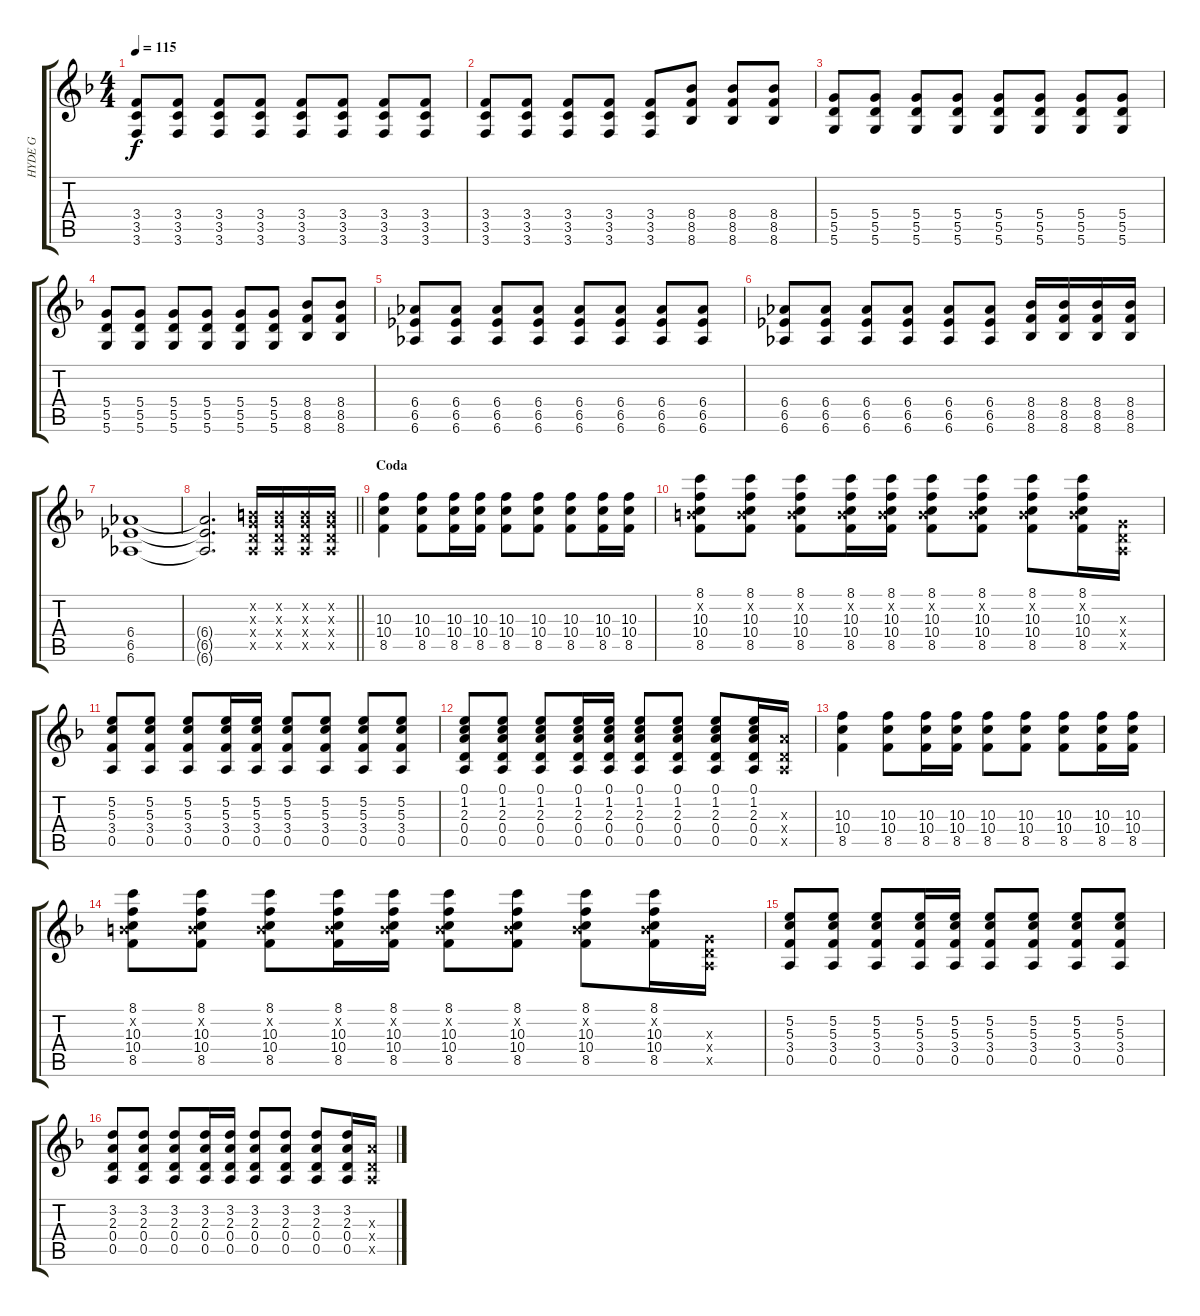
\track ("HYDE G" "HYDE G") {instrument overdrivenguitar}
\staff {score tabs}
\tuning (E4 B3 G3 D3 A2 D2) {hide}
\ts (4 4)
\tempo 115
\clef g2
\ks f
(3.4 3.5 3.6).8{dy f} (3.4 3.5 3.6).8 (3.4 3.5 3.6).8 (3.4 3.5 3.6).8 (3.4 3.5 3.6).8 (3.4 3.5 3.6).8 (3.4 3.5 3.6).8 (3.4 3.5 3.6).8 |
(3.4 3.5 3.6).8 (3.4 3.5 3.6).8 (3.4 3.5 3.6).8 (3.4 3.5 3.6).8 (3.4 3.5 3.6).8 (8.4 8.5 8.6).8 (8.4 8.5 8.6).8 (8.4 8.5 8.6).8 |
(5.4 5.5 5.6).8 (5.4 5.5 5.6).8 (5.4 5.5 5.6).8 (5.4 5.5 5.6).8 (5.4 5.5 5.6).8 (5.4 5.5 5.6).8 (5.4 5.5 5.6).8 (5.4 5.5 5.6).8 |
(5.4 5.5 5.6).8 (5.4 5.5 5.6).8 (5.4 5.5 5.6).8 (5.4 5.5 5.6).8 (5.4 5.5 5.6).8 (5.4 5.5 5.6).8 (8.4 8.5 8.6).8 (8.4 8.5 8.6).8 |
(6.4 6.5 6.6).8 (6.4 6.5 6.6).8 (6.4 6.5 6.6).8 (6.4 6.5 6.6).8 (6.4 6.5 6.6).8 (6.4 6.5 6.6).8 (6.4 6.5 6.6).8 (6.4 6.5 6.6).8 |
(6.4 6.5 6.6).8 (6.4 6.5 6.6).8 (6.4 6.5 6.6).8 (6.4 6.5 6.6).8 (6.4 6.5 6.6).8 (6.4 6.5 6.6).8 (8.4 8.5 8.6).16 (8.4 8.5 8.6).16 (8.4 8.5 8.6).16 (8.4 8.5 8.6).16 |
(6.4 6.5 6.6).1 |
\barLineRight lightlight
(6.4{t} 6.5{t} 6.6{t}).2{d} (0.2{x} 0.3{x} 0.4{x} 0.5{x}).16 (0.2{x} 0.3{x} 0.4{x} 0.5{x}).16 (0.2{x} 0.3{x} 0.4{x} 0.5{x}).16 (0.2{x} 0.3{x} 0.4{x} 0.5{x}).16 |
\section ("" "Coda")
(10.3 10.4 8.5).4 (10.3 10.4 8.5).8 (10.3 10.4 8.5).16 (10.3 10.4 8.5).16 (10.3 10.4 8.5).8 (10.3 10.4 8.5).8 (10.3 10.4 8.5).8 (10.3 10.4 8.5).16 (10.3 10.4 8.5).16 |
(8.1 0.2{x} 10.3 10.4 8.5).8 (8.1 0.2{x} 10.3 10.4 8.5).8 (8.1 0.2{x} 10.3 10.4 8.5).8 (8.1 0.2{x} 10.3 10.4 8.5).16 (8.1 0.2{x} 10.3 10.4 8.5).16 (8.1 0.2{x} 10.3 10.4 8.5).8 (8.1 0.2{x} 10.3 10.4 8.5).8 (8.1 0.2{x} 10.3 10.4 8.5).8 (8.1 0.2{x} 10.3 10.4 8.5).16 (0.3{x} 0.4{x} 0.5{x}).16 |
(5.2 5.3 3.4 0.5).8 (5.2 5.3 3.4 0.5).8 (5.2 5.3 3.4 0.5).8 (5.2 5.3 3.4 0.5).16 (5.2 5.3 3.4 0.5).16 (5.2 5.3 3.4 0.5).8 (5.2 5.3 3.4 0.5).8 (5.2 5.3 3.4 0.5).8 (5.2 5.3 3.4 0.5).8 |
(0.1 1.2 2.3 0.4 0.5).8 (0.1 1.2 2.3 0.4 0.5).8 (0.1 1.2 2.3 0.4 0.5).8 (0.1 1.2 2.3 0.4 0.5).16 (0.1 1.2 2.3 0.4 0.5).16 (0.1 1.2 2.3 0.4 0.5).8 (0.1 1.2 2.3 0.4 0.5).8 (0.1 1.2 2.3 0.4 0.5).8 (0.1 1.2 2.3 0.4 0.5).16 (2.3{x} 0.4{x} 0.5{x}).16 |
(10.3 10.4 8.5).4 (10.3 10.4 8.5).8 (10.3 10.4 8.5).16 (10.3 10.4 8.5).16 (10.3 10.4 8.5).8 (10.3 10.4 8.5).8 (10.3 10.4 8.5).8 (10.3 10.4 8.5).16 (10.3 10.4 8.5).16 |
(8.1 0.2{x} 10.3 10.4 8.5).8 (8.1 0.2{x} 10.3 10.4 8.5).8 (8.1 0.2{x} 10.3 10.4 8.5).8 (8.1 0.2{x} 10.3 10.4 8.5).16 (8.1 0.2{x} 10.3 10.4 8.5).16 (8.1 0.2{x} 10.3 10.4 8.5).8 (8.1 0.2{x} 10.3 10.4 8.5).8 (8.1 0.2{x} 10.3 10.4 8.5).8 (8.1 0.2{x} 10.3 10.4 8.5).16 (0.3{x} 0.4{x} 0.5{x}).16 |
(5.2 5.3 3.4 0.5).8 (5.2 5.3 3.4 0.5).8 (5.2 5.3 3.4 0.5).8 (5.2 5.3 3.4 0.5).16 (5.2 5.3 3.4 0.5).16 (5.2 5.3 3.4 0.5).8 (5.2 5.3 3.4 0.5).8 (5.2 5.3 3.4 0.5).8 (5.2 5.3 3.4 0.5).8 |
(3.2 2.3 0.4 0.5).8 (3.2 2.3 0.4 0.5).8 (3.2 2.3 0.4 0.5).8 (3.2 2.3 0.4 0.5).16 (3.2 2.3 0.4 0.5).16 (3.2 2.3 0.4 0.5).8 (3.2 2.3 0.4 0.5).8 (3.2 2.3 0.4 0.5).8 (3.2 2.3 0.4 0.5).16 (2.3{x} 0.4{x} 0.5{x}).16
